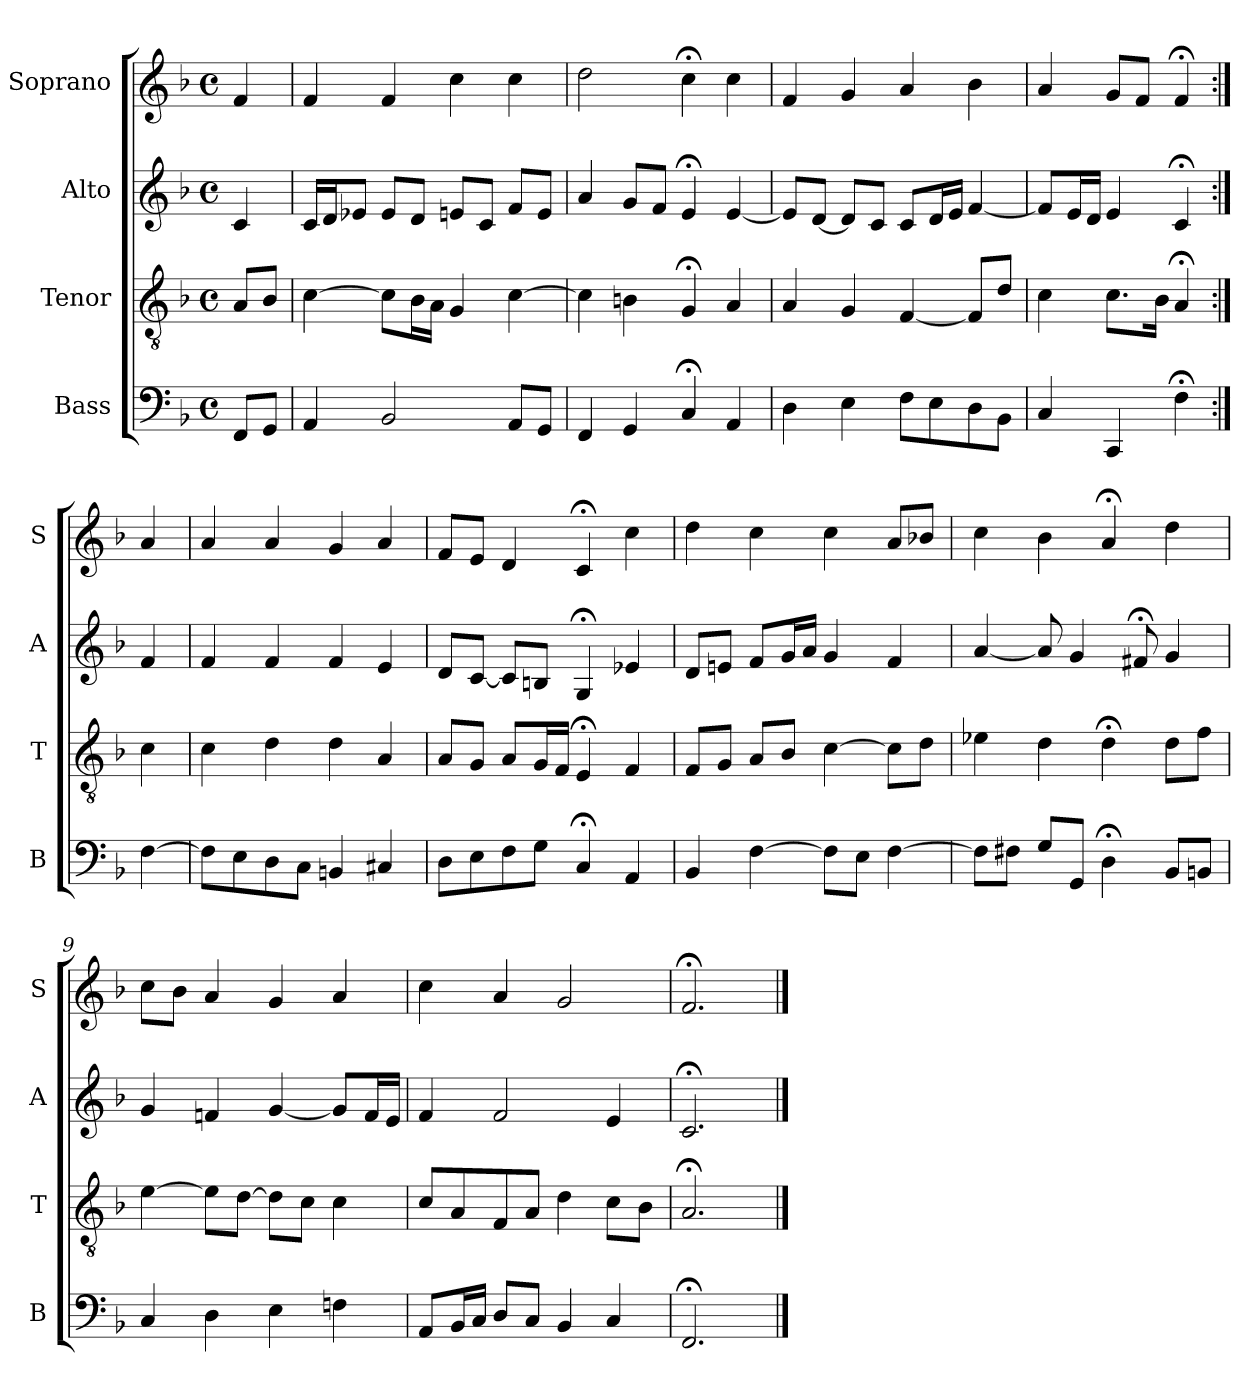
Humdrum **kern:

**kern	**kern	**kern	**kern
*part4	*part3	*part2	*part1
*staff4	*staff3	*staff2	*staff1
*I"Bass	*I"Tenor	*I"Alto	*I"Soprano
*I'B	*I'T	*I'A	*I'S
*clefF4	*clefGv2	*clefG2	*clefG2
*k[b-]	*k[b-]	*k[b-]	*k[b-]
*F:	*F:	*F:	*F:
*M4/4	*M4/4	*M4/4	*M4/4
*met(c)	*met(c)	*met(c)	*met(c)
*MM100	*MM100	*MM100	*MM100
=	=	=	=
8FFL	8AL	4c	4f
8GGJ	8B-J	.	.
=1	=1	=1	=1
4AA	[4c	16cLL	4f
.	.	16dJ	.
.	.	8e-XJ	.
2BB-	8cL]	8e-L	4f
.	16B-L	8dJ	.
.	16AJJ	.	.
.	4G	8enL	4cc
.	.	8cJ	.
8AAL	[4c	8fL	4cc
8GGJ	.	8eJ	.
=2	=2	=2	=2
4FF	4c]	4a	2dd
4GG	4Bn	8gL	.
.	.	8fJ	.
4C;<	4G;<	4e;<	4cc;<
4AA	4A	[4e	4cc
=3	=3	=3	=3
4D	4A	8eL]	4f
.	.	[8dJ	.
4E	4G	8dL]	4g
.	.	8cJ	.
8FL	[4F	8cL	4a
8E	.	16dL	.
.	.	16eJJ	.
8D	8FL]	[4f	4b-
8BB-J	8dJ	.	.
=4	=4	=4	=4
4C	4c	8fL]	4a
.	.	16eL	.
.	.	16dJJ	.
4CC	8.cL	4e	8gL
.	.	.	8fJ
.	16B-Jk	.	.
4F;<	4A;<	4c;<	4f;<
=:|!	=:|!	=:|!	=:|!
[4F	4c	4f	4a
=5	=5	=5	=5
8FL]	4c	4f	4a
8E	.	.	.
8D	4d	4f	4a
8CJ	.	.	.
4BBn	4d	4f	4g
4C#X	4A	4e	4a
=6	=6	=6	=6
8DL	8AL	8dL	8fL
8E	8GJ	[8cJ	8eJ
8F	8AL	8cL]	4d
8GJ	16GL	8BnJ	.
.	16FJJ	.	.
4C;<	4E;<	4G;<	4c;<
4AA	4F	4e-X	4cc
=7	=7	=7	=7
4BB-	8FL	8dL	4dd
.	8GJ	8enJ	.
[4F	8AL	8fL	4cc
.	8B-J	16gL	.
.	.	16aJJ	.
8FL]	[4c	4g	4cc
8EJ	.	.	.
[4F	8cL]	4f	8aL
.	8dJ	.	8b-XJ
=8	=8	=8	=8
8FiL]	4e-Xi	[4ai	4cci
8F#XJ	.	.	.
8GL	4d	8aL]	4b-
8GGJ	.	4g	.
4D;<	4d;<	.	4a;<
.	.	8f#X;<	.
8BB-L	8dL	4g	4dd
8BBnJ	8fJ	.	.
=9	=9	=9	=9
4C	[4e	4g	8ccL
.	.	.	8b-J
4D	8eL]	4fn	4a
.	[8dJ	.	.
4E	8dL]	[4g	4g
.	8cJ	.	.
4Fn	4c	8gL]	4a
.	.	16fL	.
.	.	16eJJ	.
=10	=10	=10	=10
8AAL	8cL	4f	4cc
16BB-L	8A	.	.
16CJJ	.	.	.
8DL	8F	2f	4a
8CJ	8AJ	.	.
4BB-	4d	.	2g
4C	8cL	4e	.
.	8B-J	.	.
=11	=11	=11	=11
2.FF;<	2.A;<	2.c;<	2.f;<
==	==	==	==
*-	*-	*-	*-
